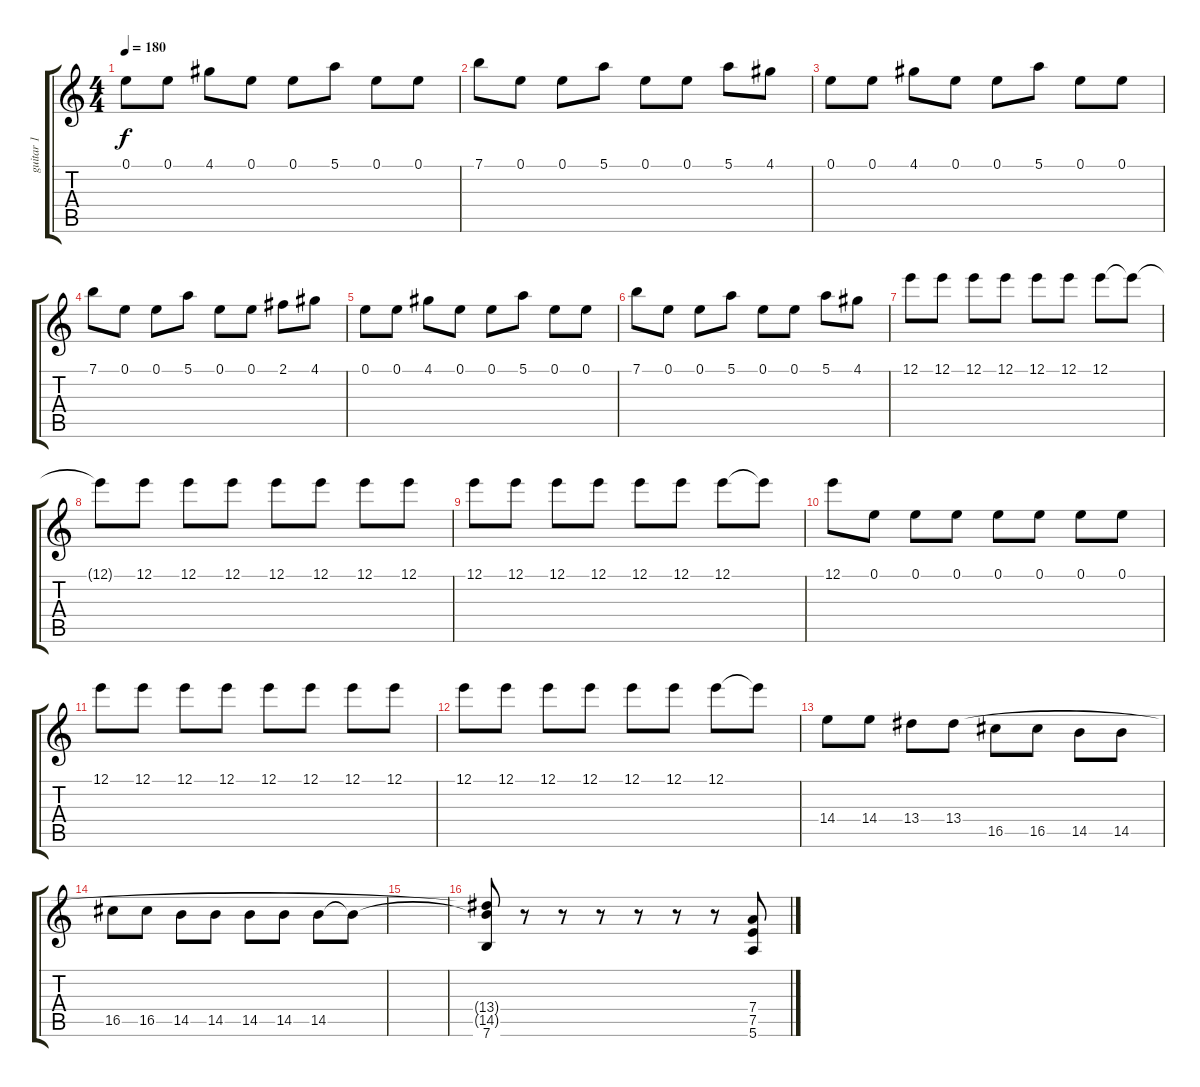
\track ("guitar 1" "guitar 1") {instrument distortionguitar}
\staff {score tabs}
\tuning (E4 B3 G3 D3 A2 E2) {hide}
\ts (4 4)
\tempo 180
\clef g2
\ks c
0.1.8{dy f} 0.1.8 4.1.8 0.1.8 0.1.8 5.1.8 0.1.8 0.1.8 |
7.1.8 0.1.8 0.1.8 5.1.8 0.1.8 0.1.8 5.1.8 4.1.8 |
0.1.8 0.1.8 4.1.8 0.1.8 0.1.8 5.1.8 0.1.8 0.1.8 |
7.1.8 0.1.8 0.1.8 5.1.8 0.1.8 0.1.8 2.1.8 4.1.8 |
0.1.8 0.1.8 4.1.8 0.1.8 0.1.8 5.1.8 0.1.8 0.1.8 |
7.1.8 0.1.8 0.1.8 5.1.8 0.1.8 0.1.8 5.1.8 4.1.8 |
12.1.8 12.1.8 12.1.8 12.1.8 12.1.8 12.1.8 12.1.8 12.1{t}.8 |
12.1{t}.8 12.1.8 12.1.8 12.1.8 12.1.8 12.1.8 12.1.8 12.1.8 |
12.1.8 12.1.8 12.1.8 12.1.8 12.1.8 12.1.8 12.1.8 12.1{t}.8 |
12.1.8 0.1.8 0.1.8 0.1.8 0.1.8 0.1.8 0.1.8 0.1.8 |
12.1.8 12.1.8 12.1.8 12.1.8 12.1.8 12.1.8 12.1.8 12.1.8 |
12.1.8 12.1.8 12.1.8 12.1.8 12.1.8 12.1.8 12.1.8 12.1{t}.8 |
14.4.8 14.4.8 13.4.8 13.4.8 16.5.8 16.5.8 14.5.8 14.5.8 |
16.5.8 16.5.8 14.5.8 14.5.8 14.5.8 14.5.8 14.5.8 14.5{t}.8 |
|
(13.4{t} 14.5{t} 7.6).8 r.8 r.8 r.8 r.8 r.8 r.8 (7.4 7.5 5.6).8{volume 12}
